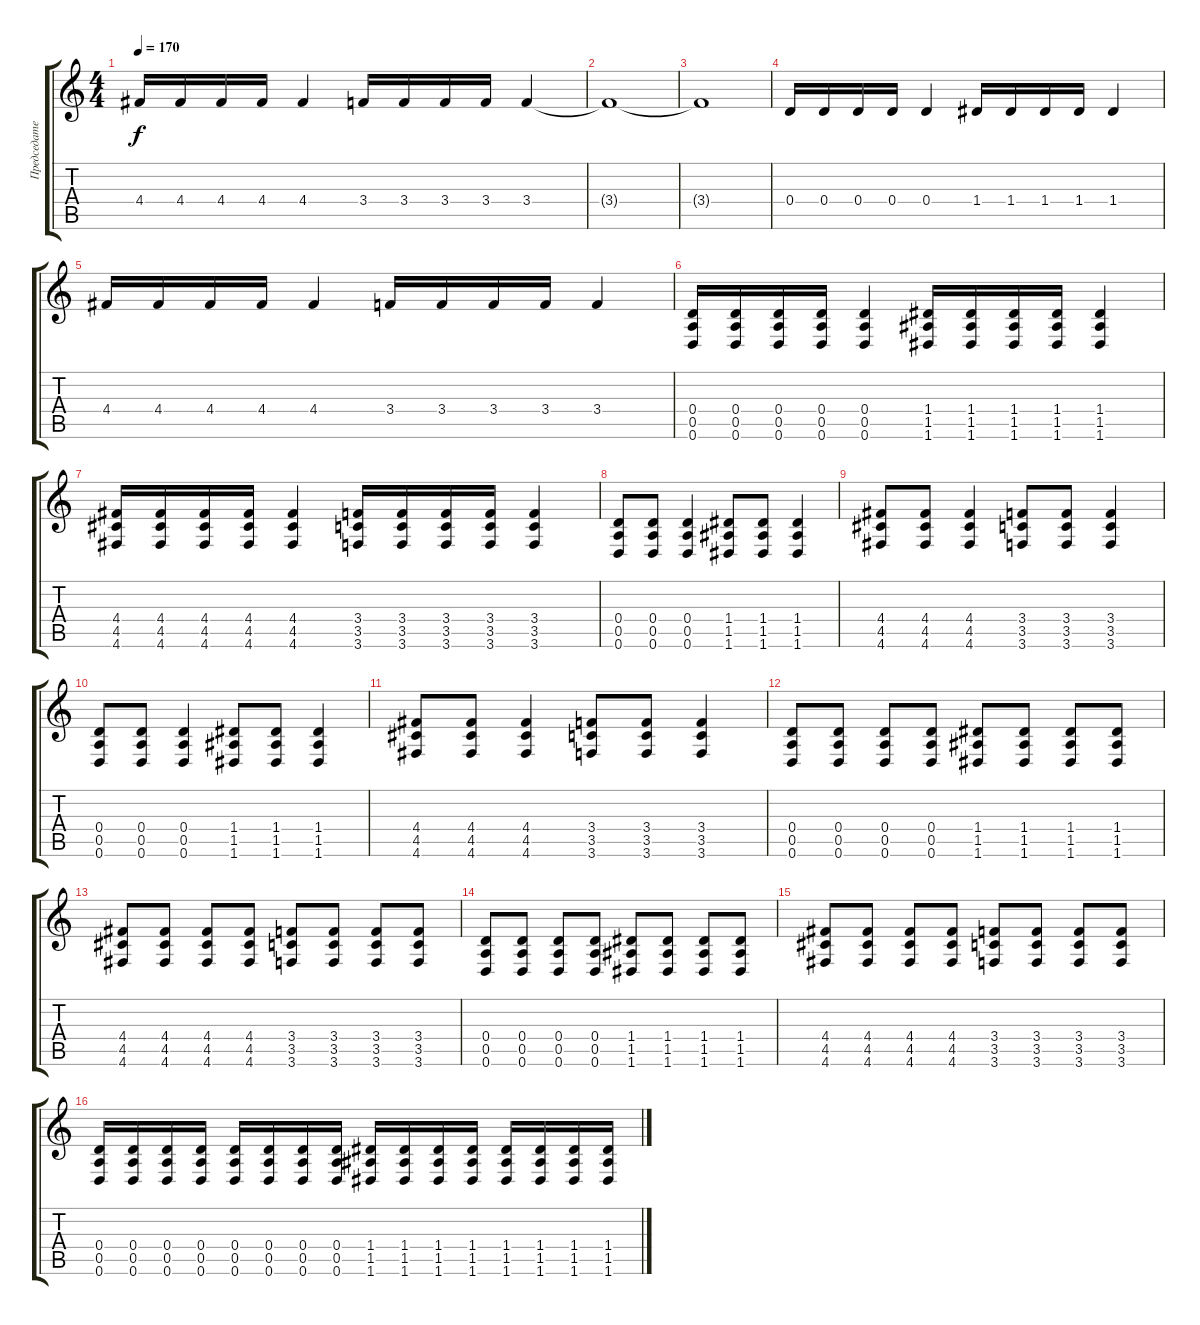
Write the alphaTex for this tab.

\track ("Председатель" "Председате") {instrument distortionguitar}
\staff {score tabs}
\tuning (E4 B3 G3 D3 A2 D2) {hide}
\ts (4 4)
\tempo 170
\clef g2
\ks c
4.4.16{dy f} 4.4.16 4.4.16 4.4.16 4.4.4 3.4.16 3.4.16 3.4.16 3.4.16 3.4.4 |
3.4{t}.1 |
3.4{t}.1 |
0.4.16 0.4.16 0.4.16 0.4.16 0.4.4 1.4.16 1.4.16 1.4.16 1.4.16 1.4.4 |
4.4.16 4.4.16 4.4.16 4.4.16 4.4.4 3.4.16 3.4.16 3.4.16 3.4.16 3.4.4 |
(0.4 0.5 0.6).16 (0.4 0.5 0.6).16 (0.4 0.5 0.6).16 (0.4 0.5 0.6).16 (0.4 0.5 0.6).4 (1.4 1.5 1.6).16 (1.4 1.5 1.6).16 (1.4 1.5 1.6).16 (1.4 1.5 1.6).16 (1.4 1.5 1.6).4 |
(4.4 4.5 4.6).16 (4.4 4.5 4.6).16 (4.4 4.5 4.6).16 (4.4 4.5 4.6).16 (4.4 4.5 4.6).4 (3.4 3.5 3.6).16 (3.4 3.5 3.6).16 (3.4 3.5 3.6).16 (3.4 3.5 3.6).16 (3.4 3.5 3.6).4 |
(0.4 0.5 0.6).8 (0.4 0.5 0.6).8 (0.4 0.5 0.6).4 (1.4 1.5 1.6).8 (1.4 1.5 1.6).8 (1.4 1.5 1.6).4 |
(4.4 4.5 4.6).8 (4.4 4.5 4.6).8 (4.4 4.5 4.6).4 (3.4 3.5 3.6).8 (3.4 3.5 3.6).8 (3.4 3.5 3.6).4 |
(0.4 0.5 0.6).8 (0.4 0.5 0.6).8 (0.4 0.5 0.6).4 (1.4 1.5 1.6).8 (1.4 1.5 1.6).8 (1.4 1.5 1.6).4 |
(4.4 4.5 4.6).8 (4.4 4.5 4.6).8 (4.4 4.5 4.6).4 (3.4 3.5 3.6).8 (3.4 3.5 3.6).8 (3.4 3.5 3.6).4 |
(0.4 0.5 0.6).8 (0.4 0.5 0.6).8 (0.4 0.5 0.6).8 (0.4 0.5 0.6).8 (1.4 1.5 1.6).8 (1.4 1.5 1.6).8 (1.4 1.5 1.6).8 (1.4 1.5 1.6).8 |
(4.4 4.5 4.6).8 (4.4 4.5 4.6).8 (4.4 4.5 4.6).8 (4.4 4.5 4.6).8 (3.4 3.5 3.6).8 (3.4 3.5 3.6).8 (3.4 3.5 3.6).8 (3.4 3.5 3.6).8 |
(0.4 0.5 0.6).8 (0.4 0.5 0.6).8 (0.4 0.5 0.6).8 (0.4 0.5 0.6).8 (1.4 1.5 1.6).8 (1.4 1.5 1.6).8 (1.4 1.5 1.6).8 (1.4 1.5 1.6).8 |
(4.4 4.5 4.6).8 (4.4 4.5 4.6).8 (4.4 4.5 4.6).8 (4.4 4.5 4.6).8 (3.4 3.5 3.6).8 (3.4 3.5 3.6).8 (3.4 3.5 3.6).8 (3.4 3.5 3.6).8 |
(0.4 0.5 0.6).16 (0.4 0.5 0.6).16 (0.4 0.5 0.6).16 (0.4 0.5 0.6).16 (0.4 0.5 0.6).16 (0.4 0.5 0.6).16 (0.4 0.5 0.6).16 (0.4 0.5 0.6).16 (1.4 1.5 1.6).16 (1.4 1.5 1.6).16 (1.4 1.5 1.6).16 (1.4 1.5 1.6).16 (1.4 1.5 1.6).16 (1.4 1.5 1.6).16 (1.4 1.5 1.6).16 (1.4 1.5 1.6).16
